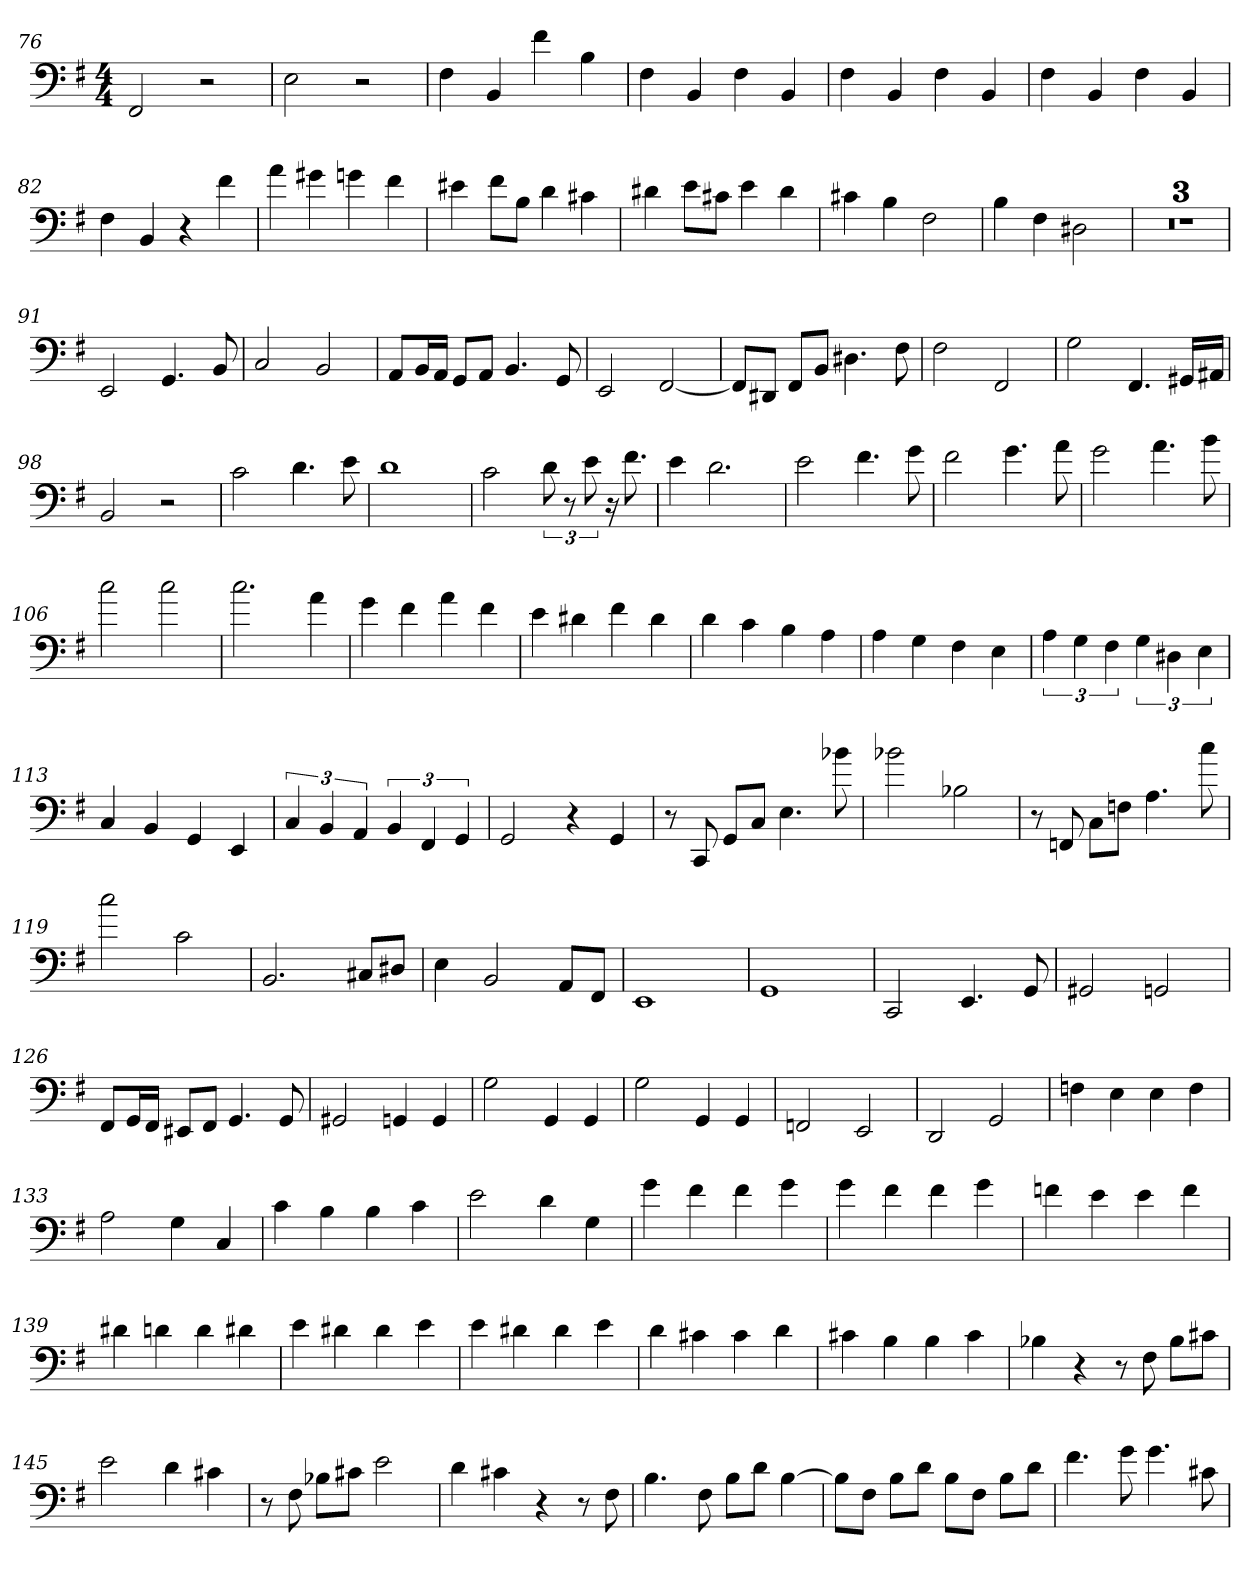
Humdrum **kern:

**kern
*part1
*staff1
*clefF4
*k[f#]
*e:
*M4/4
=76
2FF#
2r
=77
2E
2r
=78
4F#
4BB
4f#
4B
=79
4F#
4BB
4F#
4BB
=80
4F#
4BB
4F#
4BB
=81
4F#
4BB
4F#
4BB
=82
4F#
4BB
4r
4f#
=83
4a
4g#X
4gn
4f#
=84
4e#X
8f#\L
8B\J
4d
4c#X
=85
4d#X
8e\L
8c#X\J
4e
4d#
=86
4c#X
4B
2F#
=87
4B
4F#
2D#X
=88
1r
=89
1r
=90
1r
=91
2EE
4.GG
8BB
=92
2C
2BB
=93
8AA/L
16BB/L
16AA/JJ
8GG/L
8AA/J
4.BB
8GG
=94
2EE
[2FF#
=95
8FF#/L]
8DD#X/J
8FF#/L
8BB/J
4.D#X
8F#
=96
2F#
2FF#
=97
2G
4.FF#
16GG#X/LL
16AA#X/JJ
=98
2BB
2r
=99
2c
4.d
8e
=100
1d
=101
2c
12d
12r
12e
16r
8.f#
=102
4e
2.d
=103
2e
4.f#
8g
=104
2f#
4.g
8a
=105
2g
4.a
8b
=106
2cc
2cc
=107
2.cc
4a
=108
4g
4f#
4a
4f#
=109
4e
4d#X
4f#
4d#
=110
4d
4c
4B
4A
=111
4A
4G
4F#
4E
=112
6A
6G
6F#
6G
6D#X
6E
=113
4C
4BB
4GG
4EE
=114
6C
6BB
6AA
6BB
6FF#
6GG
=115
2GG
4r
4GG
=116
8r
8CC
8GG/L
8C/J
4.E
8b-X
=117
2b-X
2B-X
=118
8r
8FFn
8C\L
8Fn\J
4.A
8cc
=119
2cc
2c
=120
2.BB
8C#X/L
8D#X/J
=121
4E
2BB
8AA/L
8FF#/J
=122
1EE
=123
1GG
=124
2CC
4.EE
8GG
=125
2GG#X
2GGn
=126
8FF#/L
16GG/L
16FF#/JJ
8EE#X/L
8FF#/J
4.GG
8GG
=127
2GG#X
4GGn
4GG
=128
2G
4GG
4GG
=129
2G
4GG
4GG
=130
2FFn
2EE
=131
2DD
2GG
=132
4Fn
4E
4E
4F
=133
2A
4G
4C
=134
4c
4B
4B
4c
=135
2e
4d
4G
=136
4g
4f#
4f#
4g
=137
4g
4f#
4f#
4g
=138
4fn
4e
4e
4f
=139
4d#X
4dn
4d
4d#X
=140
4e
4d#X
4d#
4e
=141
4e
4d#X
4d#
4e
=142
4d
4c#X
4c#
4d
=143
4c#X
4B
4B
4c#
=144
4B-X
4r
8r
8F#
8B-\L
8c#X\J
=145
2e
4d
4c#X
=146
8r
8F#
8B-X\L
8c#X\J
2e
=147
4d
4c#X
4r
8r
8F#
=148
4.B
8F#
8B\L
8d\J
[4B
=149
8B\L]
8F#\J
8B\L
8d\J
8B\L
8F#\J
8B\L
8d\J
=150
4.f#
8g
4.g
8c#X
=
*-
